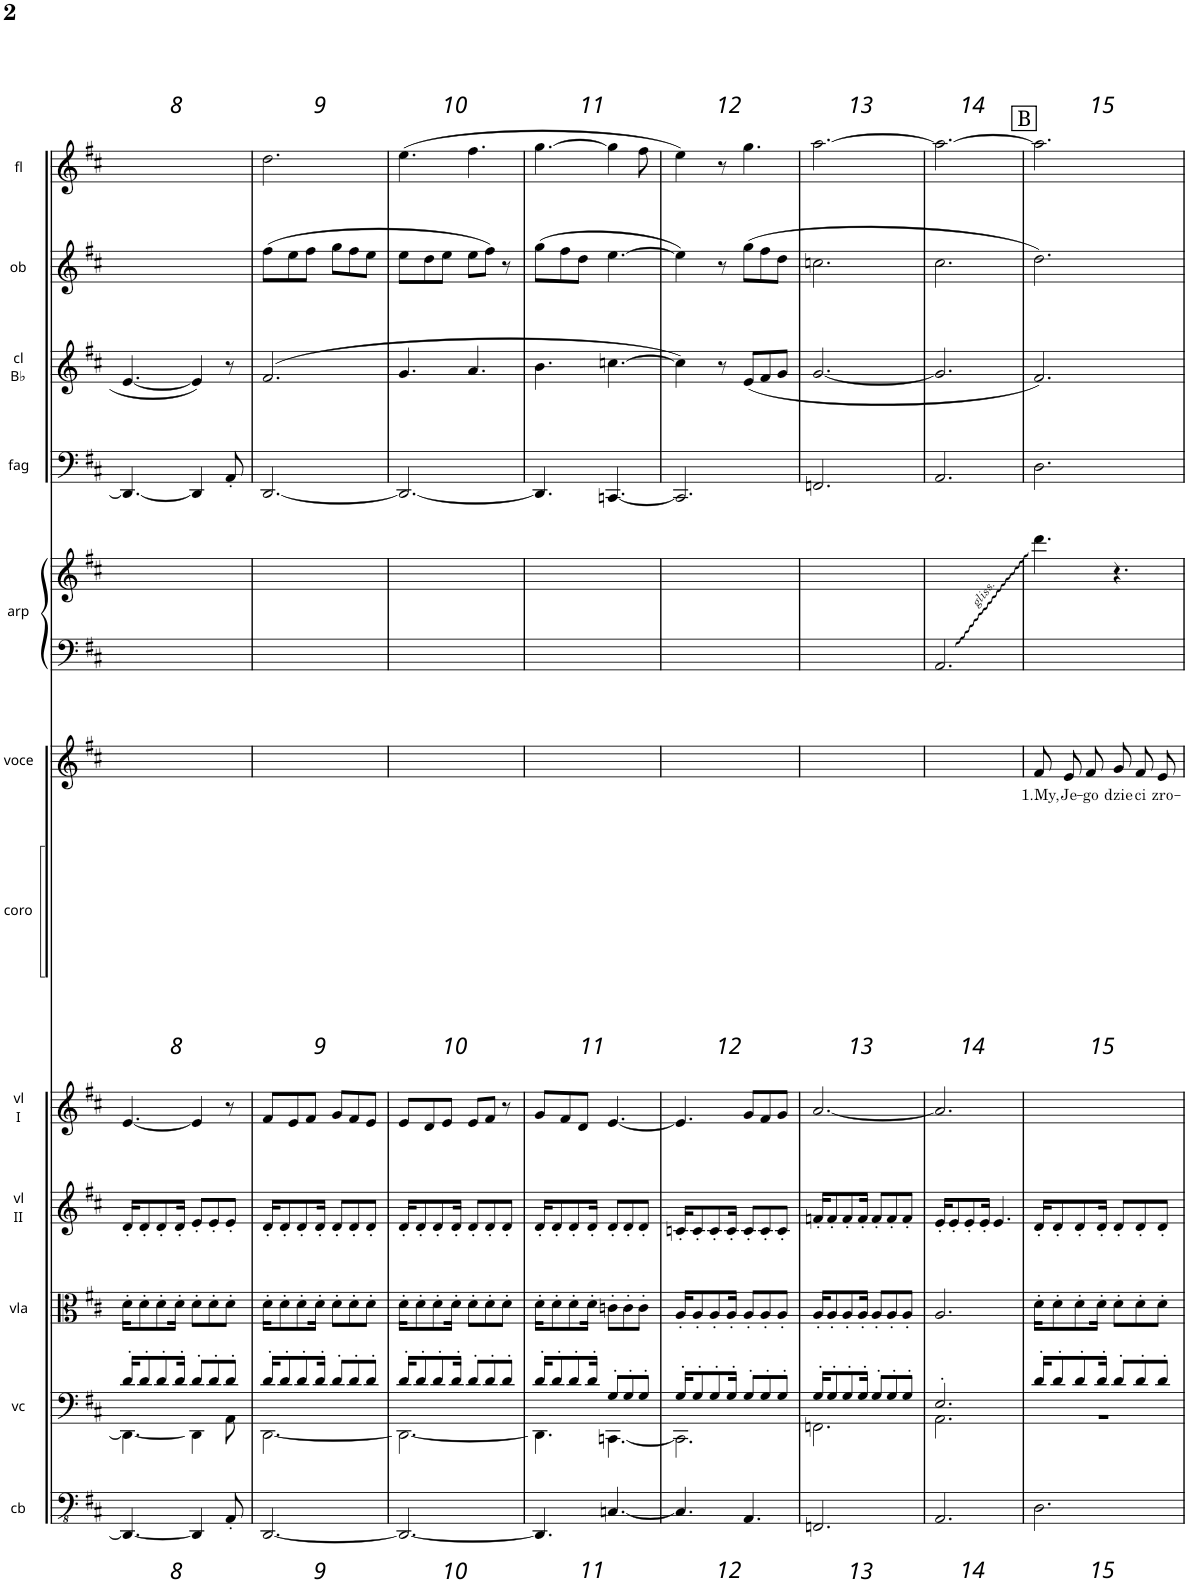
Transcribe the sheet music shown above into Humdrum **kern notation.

**kern	**harte	**kern	**kern	**kern	**kern	**kern	**kern	**kern	**text	**kern	**kern	**kern	**kern	**kern	**kern
*part12	*part12	*part11	*part10	*part9	*part8	*part7	*part7	*part6	*part6	*part5	*part5	*part4	*part3	*part2	*part1
*staff14	*	*staff13	*staff12	*staff11	*staff10	*staff9	*staff8	*staff7	*staff7	*staff6	*staff5	*staff4	*staff3	*staff2	*staff1
*I"contrabbassi	*	*I"violoncelli	*I"viole	*I"violini II	*I"violini I	*I"coro	*	*I"voce principale	*	*I"arpa	*	*I"fagotto	*I"clarinetto in Bb	*I"oboe	*I"flauto
*I'cb	*	*I'vc	*	*I'vl II	*I'vl I	*I'coro	*	*I'voce	*	*I'arp	*	*I'fag	*I'cl Bb	*I'ob	*I'fl
!!LO:PB:g=z
*clefFv4	*	*clefF4	*clefC3	*clefG2	*clefG2	*clefF4	*clefG2	*clefG2	*	*clefF4	*clefG2	*clefF4	*clefG2	*clefG2	*clefG2
*	*	*	*	*	*	*	*	*	*	*	*	*	*Trd1c2	*	*
*k[f#c#]	*	*k[f#c#]	*k[f#c#]	*k[f#c#]	*k[f#c#]	*k[f#c#]	*k[f#c#]	*k[f#c#]	*	*k[f#c#]	*k[f#c#]	*k[f#c#]	*k[f#c#]	*k[f#c#]	*k[f#c#]
*M6/8	*	*M6/8	*M6/8	*M6/8	*M6/8	*M6/8	*M6/8	*M6/8	*	*M6/8	*M6/8	*M6/8	*M6/8	*M6/8	*M6/8
=8	=8	=8	=8	=8	=8	=8	=8	=8	=8	=8	=8	=8	=8	=8	=8
*	*	*^	*	*	*	*	*	*	*	*	*	*	*	*	*
!	!LO:H:kt=6	!	!	!	!	!	!	!	!	!	!	!	!	!	!	!
4.DDD/_	N	16d'/KL	4.DD\_	16d'\KL	16d'/KL	[4.e/	2.ryy	2.ryy	2.ryy	.	2.ryy	2.ryy	4.DD/_	[4.e/	2.ryy	2.ryy
.	.	8d'/	.	8d'\	8d'/	.	.	.	.	.	.	.	.	.	.	.
.	.	8d'/	.	8d'\	8d'/	.	.	.	.	.	.	.	.	.	.	.
.	.	16d'/Jk	.	16d'\Jk	16d'/Jk	.	.	.	.	.	.	.	.	.	.	.
4DDD/]	.	8d'/L	4DD\]	8d'\L	8e'/L	4e/]	.	.	.	.	.	.	4DD/]	4e/]	.	.
.	.	8d'/	.	8d'\	8e'/	.	.	.	.	.	.	.	.	.	.	.
8AAA'/	.	8d'/J	8AA\	8d'\J	8e'/J	8r	.	.	.	.	.	.	8AA'/	8r	.	.
=9	=9	=9	=9	=9	=9	=9	=9	=9	=9	=9	=9	=9	=9	=9	=9	=9
[2.DDD/	.	16d'/KL	[2.DD\	16d'\KL	16d'/KL	8f#/L	2.ryy	2.ryy	2.ryy	.	2.ryy	2.ryy	[2.DD/	(2.f#/	(8ff#\L	2.dd\
.	.	8d'/	.	8d'\	8d'/	.	.	.	.	.	.	.	.	.	.	.
.	.	.	.	.	.	8e/	.	.	.	.	.	.	.	.	8ee\	.
.	.	8d'/	.	8d'\	8d'/	.	.	.	.	.	.	.	.	.	.	.
.	.	.	.	.	.	8f#/J	.	.	.	.	.	.	.	.	8ff#\J	.
.	.	16d'/Jk	.	16d'\Jk	16d'/Jk	.	.	.	.	.	.	.	.	.	.	.
.	.	8d'/L	.	8d'\L	8d'/L	8g/L	.	.	.	.	.	.	.	.	8gg\L	.
.	.	8d'/	.	8d'\	8d'/	8f#/	.	.	.	.	.	.	.	.	8ff#\	.
.	.	8d'/J	.	8d'\J	8d'/J	8e/J	.	.	.	.	.	.	.	.	8ee\J	.
=10	=10	=10	=10	=10	=10	=10	=10	=10	=10	=10	=10	=10	=10	=10	=10	=10
2.DDD/_	.	16d'/KL	2.DD\_	16d'\KL	16d'/KL	8e/L	2.ryy	2.ryy	2.ryy	.	2.ryy	2.ryy	2.DD/_	4.g/	8ee\L	(4.ee\
.	.	8d'/	.	8d'\	8d'/	.	.	.	.	.	.	.	.	.	.	.
.	.	.	.	.	.	8d/	.	.	.	.	.	.	.	.	8dd\	.
.	.	8d'/	.	8d'\	8d'/	.	.	.	.	.	.	.	.	.	.	.
.	.	.	.	.	.	8e/J	.	.	.	.	.	.	.	.	8ee\J	.
.	.	16d'/Jk	.	16d'\Jk	16d'/Jk	.	.	.	.	.	.	.	.	.	.	.
.	.	8d'/L	.	8d'\L	8d'/L	8e/L	.	.	.	.	.	.	.	4.a/	8ee\L	4.ff#\
.	.	8d'/	.	8d'\	8d'/	8f#/J	.	.	.	.	.	.	.	.	8ff#\J)	.
.	.	8d'/J	.	8d'\J	8d'/J	8r	.	.	.	.	.	.	.	.	8r	.
=11	=11	=11	=11	=11	=11	=11	=11	=11	=11	=11	=11	=11	=11	=11	=11	=11
4.DDD/]	.	16d'/KL	4.DD\]	16d'\KL	16d'/KL	8g/L	2.ryy	2.ryy	2.ryy	.	2.ryy	2.ryy	4.DD/]	4.b\	(8gg\L	[4.gg\
.	.	8d'/	.	8d'\	8d'/	.	.	.	.	.	.	.	.	.	.	.
.	.	.	.	.	.	8f#/	.	.	.	.	.	.	.	.	8ff#\	.
.	.	8d'/	.	8d'\	8d'/	.	.	.	.	.	.	.	.	.	.	.
.	.	.	.	.	.	8d/J	.	.	.	.	.	.	.	.	8dd\J	.
.	.	16d'/Jk	.	16d'\Jk	16d'/Jk	.	.	.	.	.	.	.	.	.	.	.
[4.CCn/	.	8G'/L	[4.CCn\	8cn'\L	8d'/L	[4.e/	.	.	.	.	.	.	[4.CCn/	[4.ccn\	[4.ee\	4gg\]
.	.	8G'/	.	8c'\	8d'/	.	.	.	.	.	.	.	.	.	.	.
.	.	8G'/J	.	8c'\J	8d'/J	.	.	.	.	.	.	.	.	.	.	8ff#\
=12	=12	=12	=12	=12	=12	=12	=12	=12	=12	=12	=12	=12	=12	=12	=12	=12
4.CC/]	.	16G'/KL	2.CC\]	16A'/KL	16cn'/KL	4.e/]	2.ryy	2.ryy	2.ryy	.	2.ryy	2.ryy	2.CC/]	4cc\])	4ee\])	4ee\)
.	.	8G'/	.	8A'/	8c'/	.	.	.	.	.	.	.	.	.	.	.
.	.	8G'/	.	8A'/	8c'/	.	.	.	.	.	.	.	.	.	.	.
.	.	.	.	.	.	.	.	.	.	.	.	.	.	8r	8r	8r
.	.	16G'/Jk	.	16A'/Jk	16c'/Jk	.	.	.	.	.	.	.	.	.	.	.
4.AAA/	.	8G'/L	.	8A'/L	8c'/L	8g/L	.	.	.	.	.	.	.	(8e/L	(8gg\L	4.gg\
.	.	8G'/	.	8A'/	8c'/	8f#/	.	.	.	.	.	.	.	8f#/	8ff#\	.
.	.	8G'/J	.	8A'/J	8c'/J	8g/J	.	.	.	.	.	.	.	8g/J	8dd\J	.
=13	=13	=13	=13	=13	=13	=13	=13	=13	=13	=13	=13	=13	=13	=13	=13	=13
2.FFFn/	.	16G'/KL	2.FFn\	16A'/KL	16fn'/KL	[2.a/	2.ryy	2.ryy	2.ryy	.	2.ryy	2.ryy	2.FFn/	[2.g/	2.ccn\	[2.aa\
.	.	8G'/	.	8A'/	8f'/	.	.	.	.	.	.	.	.	.	.	.
.	.	8G'/	.	8A'/	8f'/	.	.	.	.	.	.	.	.	.	.	.
.	.	16G'/Jk	.	16A'/Jk	16f'/Jk	.	.	.	.	.	.	.	.	.	.	.
.	.	8G'/L	.	8A'/L	8f'/L	.	.	.	.	.	.	.	.	.	.	.
.	.	8G'/	.	8A'/	8f'/	.	.	.	.	.	.	.	.	.	.	.
.	.	8G'/J	.	8A'/J	8f'/J	.	.	.	.	.	.	.	.	.	.	.
=14	=14	=14	=14	=14	=14	=14	=14	=14	=14	=14	=14	=14	=14	=14	=14	=14
2.AAA/	.	2.E'/	2.AA\	2.A/	16e'/KL	2.a/]	2.ryy	2.ryy	2.ryy	.	2.AA/	2.ryy	2.AA/	2.g/]	2.cc#\	2.aa\_
.	.	.	.	.	8e'/	.	.	.	.	.	.	.	.	.	.	.
.	.	.	.	.	8e'/	.	.	.	.	.	.	.	.	.	.	.
.	.	.	.	.	16e'/Jk	.	.	.	.	.	.	.	.	.	.	.
.	.	.	.	.	4.e/	.	.	.	.	.	.	.	.	.	.	.
!!LO:REH:place=s1:a:cj:fs=14:t=B
=15	=15	=15	=15	=15	=15	=15	=15	=15	=15	=15	=15	=15	=15	=15	=15	=15
!	!	!	!	!	!	!	!	!	!	!LO:LY:b	!	!	!	!	!	!
2.DD\	.	16d'/KL	2.r	16d'\KL	16d'/KL	2.ryy	2.ryy	2.ryy	8f#/L	1.My,	2.ryy	4.ddd\	2.D\	2.f#/)	2.dd\)	2.aa\]
.	.	8d'/	.	8d'\	8d'/	.	.	.	.	.	.	.	.	.	.	.
!	!	!	!	!	!	!	!	!	!	!LO:LY:b	!	!	!	!	!	!
.	.	.	.	.	.	.	.	.	8e/	Je-	.	.	.	.	.	.
.	.	8d'/	.	8d'\	8d'/	.	.	.	.	.	.	.	.	.	.	.
!	!	!	!	!	!	!	!	!	!	!LO:LY:b	!	!	!	!	!	!
.	.	.	.	.	.	.	.	.	8f#/J	-go	.	.	.	.	.	.
.	.	16d'/Jk	.	16d'\Jk	16d'/Jk	.	.	.	.	.	.	.	.	.	.	.
!	!	!	!	!	!	!	!	!	!	!LO:LY:b	!	!	!	!	!	!
.	.	8d'/L	.	8d'\L	8d'/L	.	.	.	8g/L	dzie-	.	4.r	.	.	.	.
!	!	!	!	!	!	!	!	!	!	!LO:LY:b	!	!	!	!	!	!
.	.	8d'/	.	8d'\	8d'/	.	.	.	8f#/	-ci	.	.	.	.	.	.
!	!	!	!	!	!	!	!	!	!	!LO:LY:b	!	!	!	!	!	!
.	.	8d'/J	.	8d'\J	8d'/J	.	.	.	8e/J	zro-	.	.	.	.	.	.
*	*	*v	*v	*	*	*	*	*	*	*	*	*	*	*	*	*
=	=	=	=	=	=	=	=	=	=	=	=	=	=	=	=
*-	*-	*-	*-	*-	*-	*-	*-	*-	*-	*-	*-	*-	*-	*-	*-
